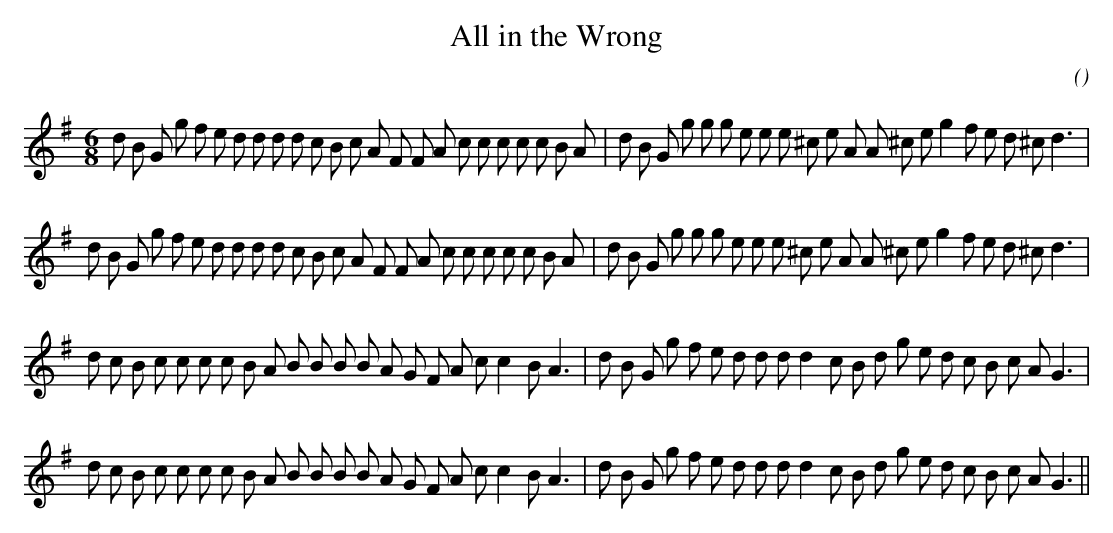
X:1
T: All in the Wrong
C:
O:
M:6/8
K:G
K:G
M:6/8
L:1/16
d2 B2 G2 g2 f2 e2 d2 d2 d2 d2 c2 B2 c2 A2 F2 F2 A2 c2 c2 c2 c2 c2 B2 A2 |d2 B2 G2 g2 g2 g2 e2 e2 e2 ^c2 e2 A2 A2 ^c2 e2 g4 f2 e2 d2 ^c2 d6 |
d2 B2 G2 g2 f2 e2 d2 d2 d2 d2 c2 B2 c2 A2 F2 F2 A2 c2 c2 c2 c2 c2 B2 A2 |d2 B2 G2 g2 g2 g2 e2 e2 e2 ^c2 e2 A2 A2 ^c2 e2 g4 f2 e2 d2 ^c2 d6 |
d2 c2 B2 c2 c2 c2 c2 B2 A2 B2 B2 B2 B2 A2 G2 F2 A2 c2 c4 B2 A6 |d2 B2 G2 g2 f2 e2 d2 d2 d2 d4 c2 B2 d2 g2 e2 d2 c2 B2 c2 A2 G6 |
d2 c2 B2 c2 c2 c2 c2 B2 A2 B2 B2 B2 B2 A2 G2 F2 A2 c2 c4 B2 A6 |d2 B2 G2 g2 f2 e2 d2 d2 d2 d4 c2 B2 d2 g2 e2 d2 c2 B2 c2 A2 G6 ||
